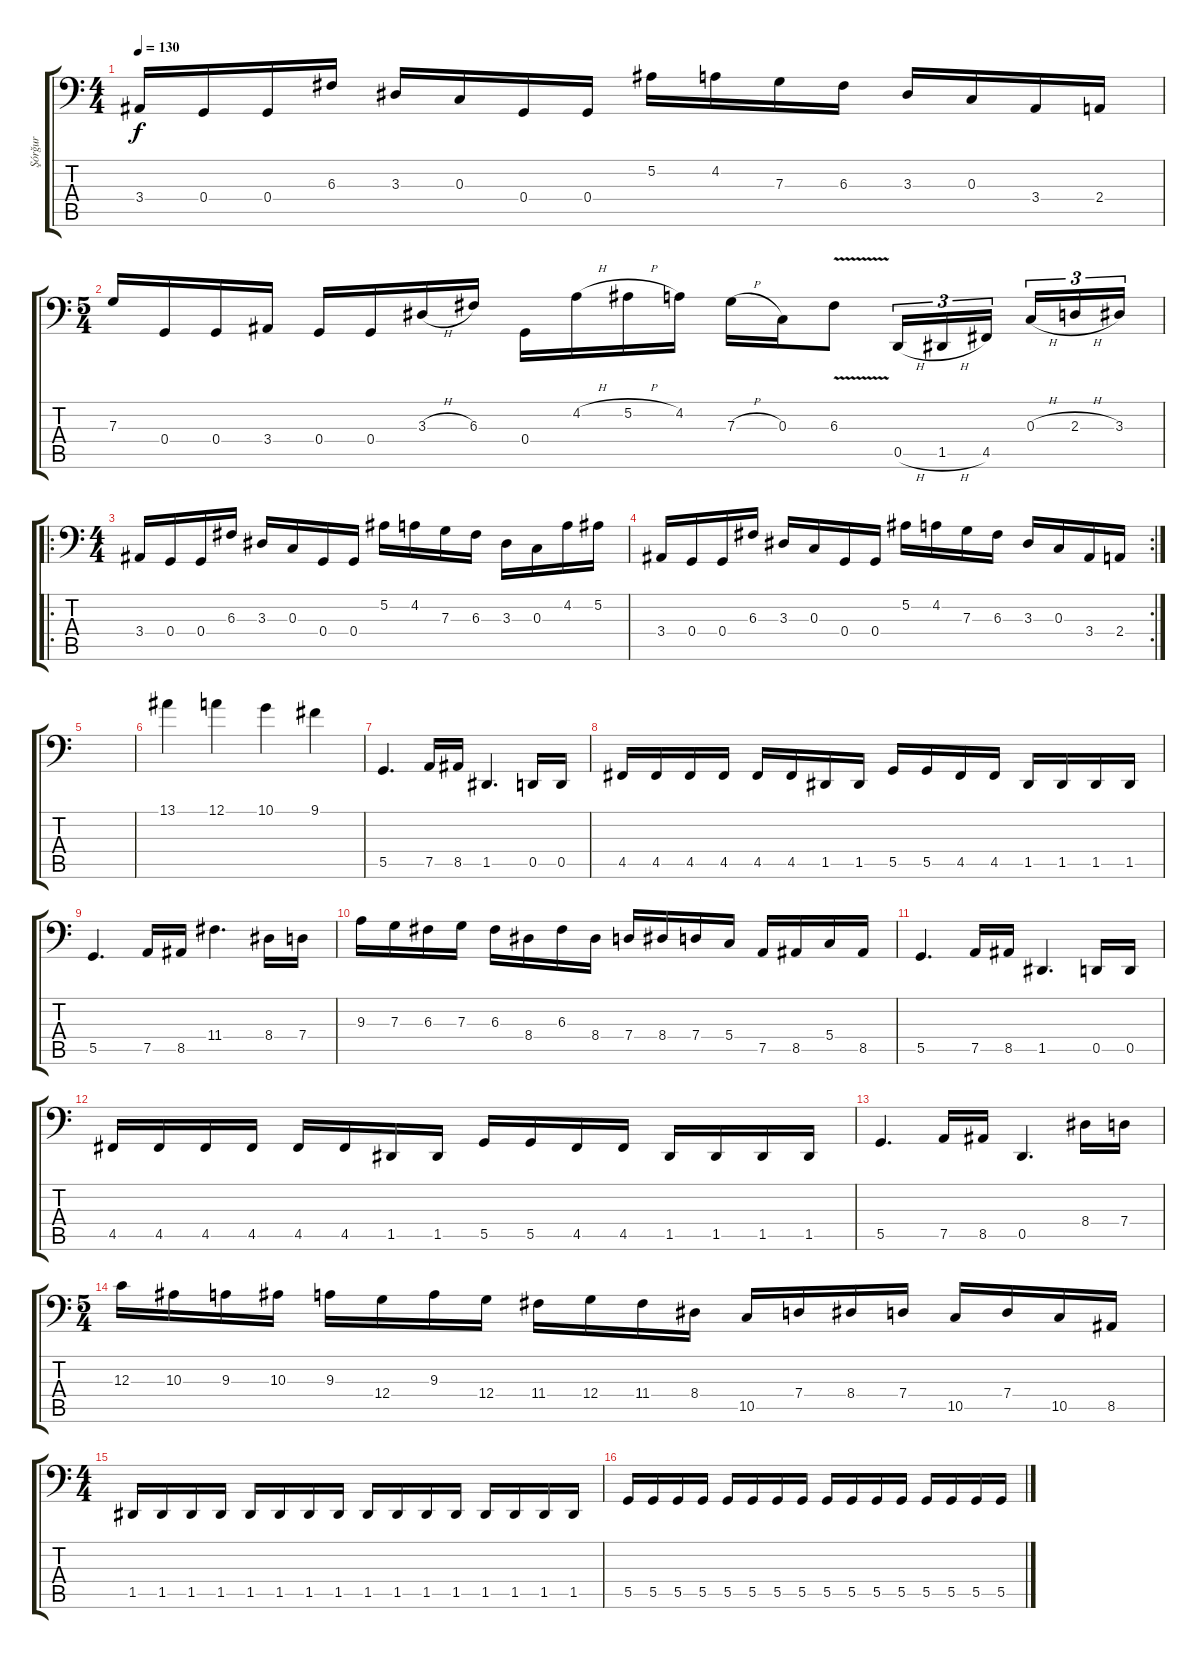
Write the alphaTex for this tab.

\track ("Şórğur" "Şórğur") {instrument distortionguitar}
\staff {score tabs}
\tuning (A2 F2 C2 G1 D1 A0) {hide}
\ts (4 4)
\tempo 130
\clef f4
\ks c
3.4.16{dy f} 0.4.16 0.4.16 6.3.16 3.3.16 0.3.16 0.4.16 0.4.16 5.2.16 4.2.16 7.3.16 6.3.16 3.3.16 0.3.16 3.4.16 2.4.16 |
\ts (5 4)
7.3.16 0.4.16 0.4.16 3.4.16 0.4.16 0.4.16 3.3{h}.16 6.3.16 0.4.16 4.2{h}.16 5.2{h}.16 4.2.16 7.3{h}.16 0.3.16 6.3{v}.8 0.5{h}.16{tu (3 2)} 1.5{h}.16{tu (3 2)} 4.5.16{tu (3 2) beam splitsecondary} 0.3{h}.16{tu (3 2)} 2.3{h}.16{tu (3 2)} 3.3.16{tu (3 2)} |
\ro
\ts (4 4)
3.4.16 0.4.16 0.4.16 6.3.16 3.3.16 0.3.16 0.4.16 0.4.16 5.2.16 4.2.16 7.3.16 6.3.16 3.3.16 0.3.16 4.2.16 5.2.16 |
\rc 2
3.4.16 0.4.16 0.4.16 6.3.16 3.3.16 0.3.16 0.4.16 0.4.16 5.2.16 4.2.16 7.3.16 6.3.16 3.3.16 0.3.16 3.4.16 2.4.16 |
|
13.1.4 12.1.4 10.1.4 9.1.4 |
5.5.4{d} 7.5.16 8.5.16 1.5.4{d} 0.5.16 0.5.16 |
4.5.16 4.5.16 4.5.16 4.5.16 4.5.16 4.5.16 1.5.16 1.5.16 5.5.16 5.5.16 4.5.16 4.5.16 1.5.16 1.5.16 1.5.16 1.5.16 |
5.5.4{d} 7.5.16 8.5.16 11.4.4{d} 8.4.16 7.4.16 |
9.3.16 7.3.16 6.3.16 7.3.16 6.3.16 8.4.16 6.3.16 8.4.16 7.4.16 8.4.16 7.4.16 5.4.16 7.5.16 8.5.16 5.4.16 8.5.16 |
5.5.4{d} 7.5.16 8.5.16 1.5.4{d} 0.5.16 0.5.16 |
4.5.16 4.5.16 4.5.16 4.5.16 4.5.16 4.5.16 1.5.16 1.5.16 5.5.16 5.5.16 4.5.16 4.5.16 1.5.16 1.5.16 1.5.16 1.5.16 |
5.5.4{d} 7.5.16 8.5.16 0.5.4{d} 8.4.16 7.4.16 |
\ts (5 4)
12.3.16 10.3.16 9.3.16 10.3.16 9.3.16 12.4.16 9.3.16 12.4.16 11.4.16 12.4.16 11.4.16 8.4.16 10.5.16 7.4.16 8.4.16 7.4.16 10.5.16 7.4.16 10.5.16 8.5.16 |
\ts (4 4)
1.5.16 1.5.16 1.5.16 1.5.16 1.5.16 1.5.16 1.5.16 1.5.16 1.5.16 1.5.16 1.5.16 1.5.16 1.5.16 1.5.16 1.5.16 1.5.16 |
5.5.16 5.5.16 5.5.16 5.5.16 5.5.16 5.5.16 5.5.16 5.5.16 5.5.16 5.5.16 5.5.16 5.5.16 5.5.16 5.5.16 5.5.16 5.5.16
